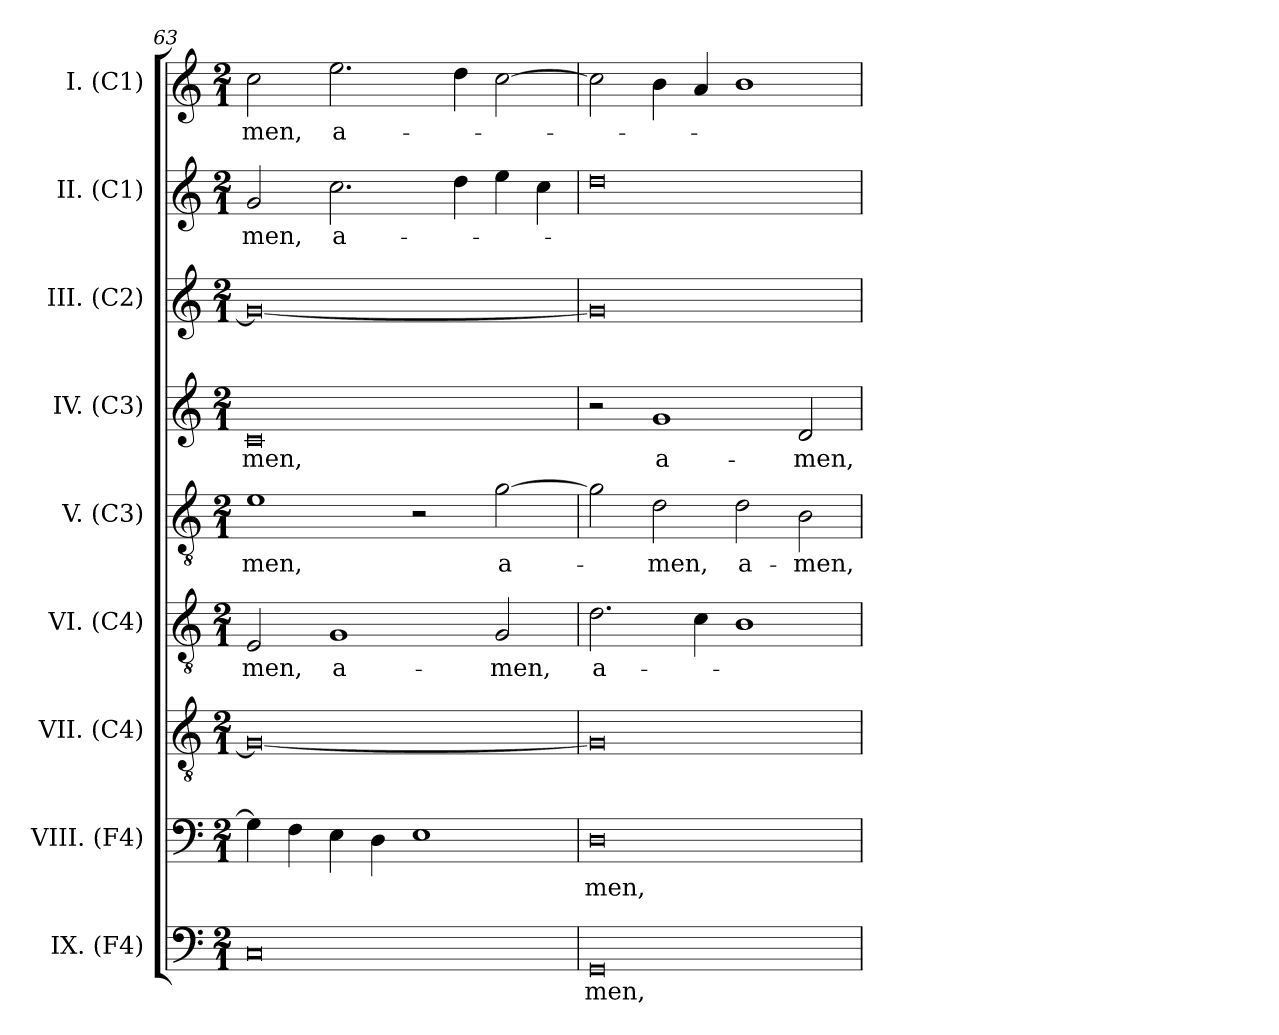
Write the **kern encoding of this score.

**kern	**text	**kern	**text	**kern	**kern	**text	**kern	**text	**kern	**text	**kern	**kern	**text	**kern	**text
*part9	*part9	*part8	*part8	*part7	*part6	*part6	*part5	*part5	*part4	*part4	*part3	*part2	*part2	*part1	*part1
*staff9	*staff9	*staff8	*staff8	*staff7	*staff6	*staff6	*staff5	*staff5	*staff4	*staff4	*staff3	*staff2	*staff2	*staff1	*staff1
*I"IX. (F4)	*	*I"VIII. (F4)	*	*I"VII. (C4)	*I"VI. (C4)	*	*I"V. (C3)	*	*I"IV. (C3)	*	*I"III. (C2)	*I"II. (C1)	*	*I"I. (C1)	*
*I'IX.	*	*I'VIII.	*	*I'VII.	*I'VI.	*	*I'V.	*	*I'IV.	*	*I'III.	*I'II.	*	*I'I.	*
*clefF4	*	*clefF4	*	*clefGv2	*clefGv2	*	*clefGv2	*	*clefG2	*	*clefG2	*clefG2	*	*clefG2	*
*	*	*	*	*	*	*	*ITrd7c12	*	*	*	*	*	*	*	*
*k[]	*	*k[]	*	*k[]	*k[]	*	*k[]	*	*k[]	*	*k[]	*k[]	*	*k[]	*
*C:	*	*C:	*	*C:	*C:	*	*C:	*	*C:	*	*C:	*C:	*	*C:	*
*M2/1	*	*M2/1	*	*M2/1	*M2/1	*	*M2/1	*	*M2/1	*	*M2/1	*M2/1	*	*M2/1	*
=63	=63	=63	=63	=63	=63	=63	=63	=63	=63	=63	=63	=63	=63	=63	=63
!	!	!	!	!	!	!LO:LY:b:color=#000000	!	!	!	!	!	!	!	!	!
!	!	!	!	!	!	!	!	!LO:LY:b:color=#000000	!	!	!	!	!	!	!
!	!	!	!	!	!	!	!	!	!	!LO:LY:b:color=#000000	!	!	!	!	!
!	!	!	!	!	!	!	!	!	!	!	!	!	!LO:LY:b:color=#000000	!	!
!	!	!	!	!	!	!	!	!	!	!	!	!	!	!	!LO:LY:b:color=#000000
0Ci	.	4Gi\]	.	0Gi_	2Ei/	-men,	1Ei	-men,	0ci	-men,	0gi_	2gi/	-men,	2cci\	-men,
.	.	4Fi\	.	.	.	.	.	.	.	.	.	.	.	.	.
!	!	!	!	!	!	!LO:LY:b:color=#000000	!	!	!	!	!	!	!	!	!
!	!	!	!	!	!	!	!	!	!	!	!	!	!LO:LY:b:color=#000000	!	!
!	!	!	!	!	!	!	!	!	!	!	!	!	!	!	!LO:LY:b:color=#000000
.	.	4Ei\	.	.	1Gi	a-	.	.	.	.	.	2.cci\	a-	2.eei\	a-
.	.	4Di\	.	.	.	.	.	.	.	.	.	.	.	.	.
.	.	1Ei	.	.	.	.	2r	.	.	.	.	.	.	.	.
.	.	.	.	.	.	.	.	.	.	.	.	4ddi\	.	4ddi\	.
!	!	!	!	!	!	!LO:LY:b:color=#000000	!	!	!	!	!	!	!	!	!
!	!	!	!	!	!	!	!	!LO:LY:b:color=#000000	!	!	!	!	!	!	!
.	.	.	.	.	2Gi/	-men,	[2Gi\	a-	.	.	.	4eei\	.	[2cci\	.
.	.	.	.	.	.	.	.	.	.	.	.	4cci\	.	.	.
=64	=64	=64	=64	=64	=64	=64	=64	=64	=64	=64	=64	=64	=64	=64	=64
!	!LO:LY:b:color=#000000	!	!	!	!	!	!	!	!	!	!	!	!	!	!
!	!	!	!LO:LY:b:color=#000000	!	!	!	!	!	!	!	!	!	!	!	!
!	!	!	!	!	!	!LO:LY:b:color=#000000	!	!	!	!	!	!	!	!	!
0GGi	-men,	0Di	-men,	0Gi]	2.di\	a-	2Gi\]	.	2r	.	0gi]	0ddi	.	2cci\]	.
!	!	!	!	!	!	!	!	!LO:LY:b:color=#000000	!	!	!	!	!	!	!
!	!	!	!	!	!	!	!	!	!	!LO:LY:b:color=#000000	!	!	!	!	!
.	.	.	.	.	.	.	2Di\	-men,	1gi	a-	.	.	.	4bi\	.
.	.	.	.	.	4ci\	.	.	.	.	.	.	.	.	4ai/	.
!	!	!	!	!	!	!	!	!LO:LY:b:color=#000000	!	!	!	!	!	!	!
.	.	.	.	.	1Bi	.	2Di\	a-	.	.	.	.	.	1bi	.
!	!	!	!	!	!	!	!	!LO:LY:b:color=#000000	!	!	!	!	!	!	!
!	!	!	!	!	!	!	!	!	!	!LO:LY:b:color=#000000	!	!	!	!	!
.	.	.	.	.	.	.	2BBi\	-men,	2di/	-men,	.	.	.	.	.
=	=	=	=	=	=	=	=	=	=	=	=	=	=	=	=
*-	*-	*-	*-	*-	*-	*-	*-	*-	*-	*-	*-	*-	*-	*-	*-
